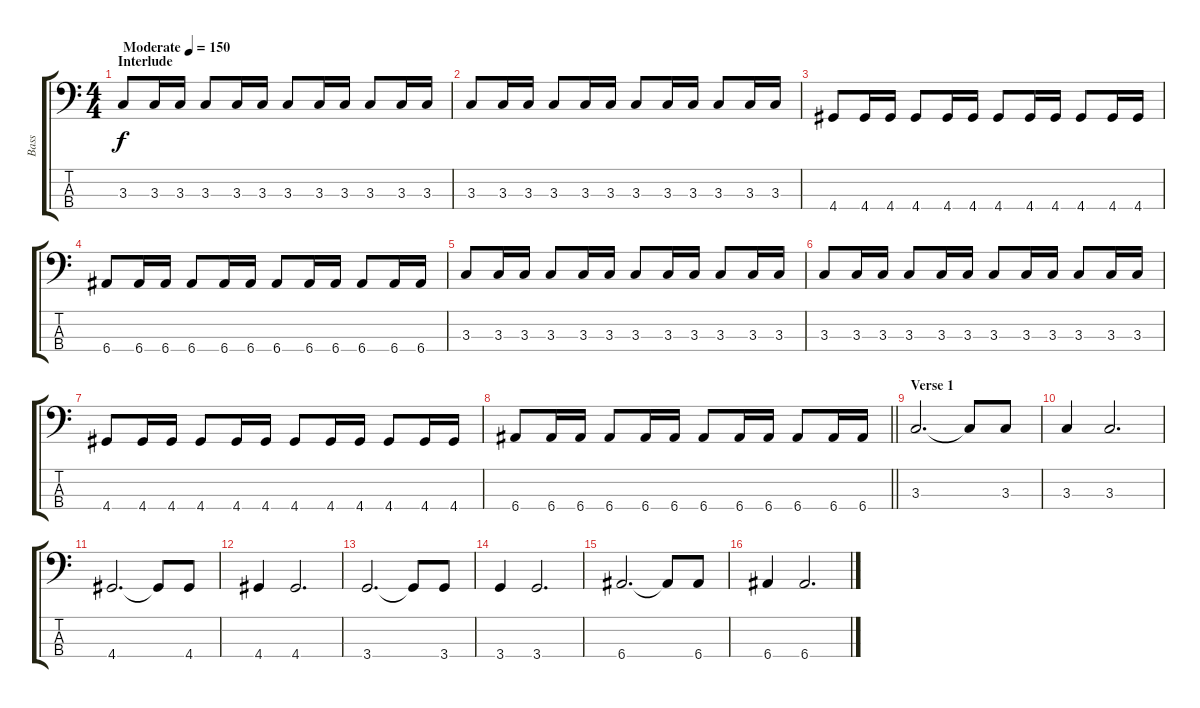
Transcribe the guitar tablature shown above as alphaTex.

\track ("Bass" "Bass") {instrument electricbassfinger}
\staff {score tabs}
\tuning (G2 D2 A1 E1) {hide}
\ts (4 4)
\section ("" "Interlude")
\tempo (150 "Moderate")
\clef f4
\ks c
3.3.8{dy f instrument electricbassfinger} 3.3.16 3.3.16 3.3.8 3.3.16 3.3.16 3.3.8 3.3.16 3.3.16 3.3.8 3.3.16 3.3.16 |
3.3.8 3.3.16 3.3.16 3.3.8 3.3.16 3.3.16 3.3.8 3.3.16 3.3.16 3.3.8 3.3.16 3.3.16 |
4.4.8 4.4.16 4.4.16 4.4.8 4.4.16 4.4.16 4.4.8 4.4.16 4.4.16 4.4.8 4.4.16 4.4.16 |
6.4.8 6.4.16 6.4.16 6.4.8 6.4.16 6.4.16 6.4.8 6.4.16 6.4.16 6.4.8 6.4.16 6.4.16 |
3.3.8 3.3.16 3.3.16 3.3.8 3.3.16 3.3.16 3.3.8 3.3.16 3.3.16 3.3.8 3.3.16 3.3.16 |
3.3.8 3.3.16 3.3.16 3.3.8 3.3.16 3.3.16 3.3.8 3.3.16 3.3.16 3.3.8 3.3.16 3.3.16 |
4.4.8 4.4.16 4.4.16 4.4.8 4.4.16 4.4.16 4.4.8 4.4.16 4.4.16 4.4.8 4.4.16 4.4.16 |
\barLineRight lightlight
6.4.8 6.4.16 6.4.16 6.4.8 6.4.16 6.4.16 6.4.8 6.4.16 6.4.16 6.4.8 6.4.16 6.4.16 |
\section ("" "Verse 1")
3.3.2{d} 3.3{t}.8 3.3.8 |
3.3.4 3.3.2{d} |
4.4.2{d} 4.4{t}.8 4.4.8 |
4.4.4 4.4.2{d} |
3.4.2{d} 3.4{t}.8 3.4.8 |
3.4.4 3.4.2{d} |
6.4.2{d} 6.4{t}.8 6.4.8 |
6.4.4 6.4.2{d}
